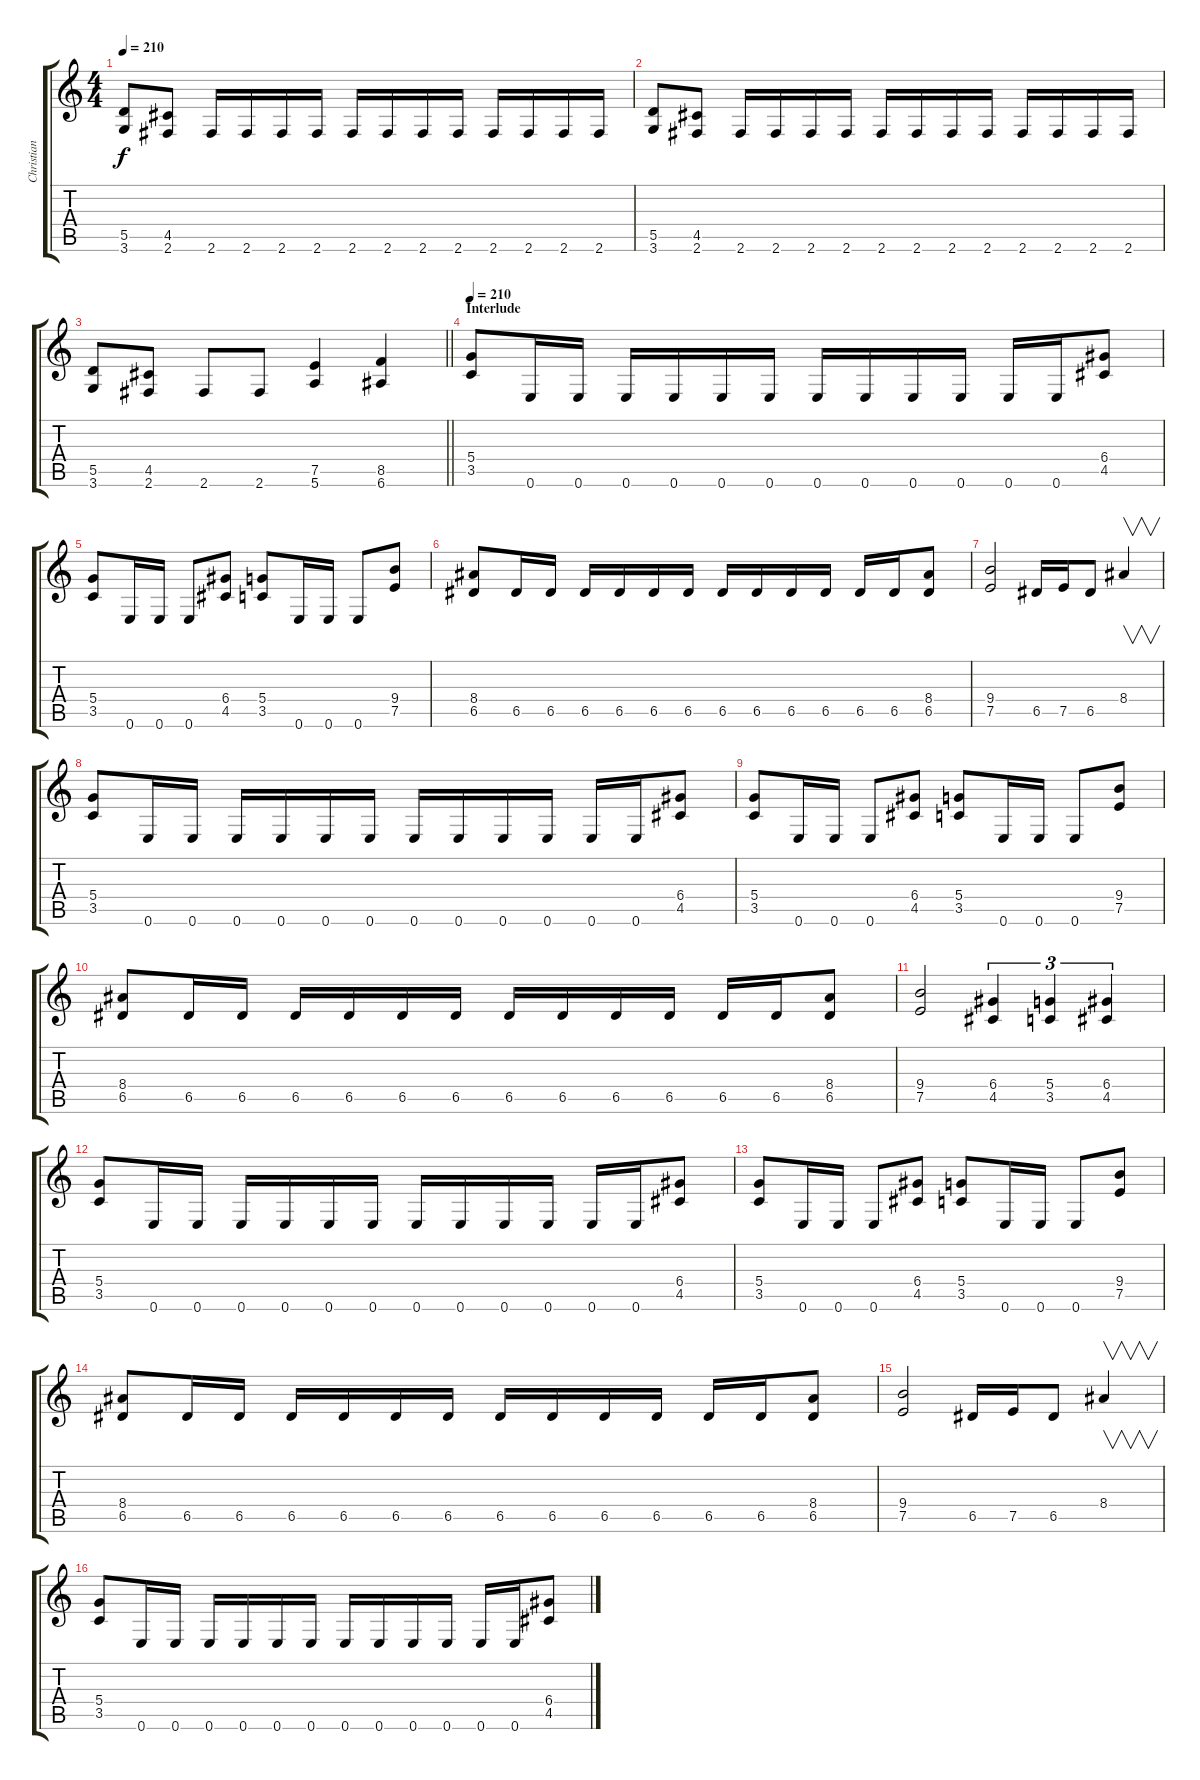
\track ("Christian" "Christian") {instrument overdrivenguitar}
\staff {score tabs}
\tuning (E4 B3 G3 D3 A2 E2) {hide}
\ts (4 4)
\tempo 210
\clef g2
\ks c
(5.5 3.6).8{dy f} (4.5 2.6).8 2.6.16 2.6.16 2.6.16 2.6.16 2.6.16 2.6.16 2.6.16 2.6.16 2.6.16 2.6.16 2.6.16 2.6.16 |
(5.5 3.6).8 (4.5 2.6).8 2.6.16 2.6.16 2.6.16 2.6.16 2.6.16 2.6.16 2.6.16 2.6.16 2.6.16 2.6.16 2.6.16 2.6.16 |
\barLineRight lightlight
(5.5 3.6).8 (4.5 2.6).8 2.6.8 2.6.8 (7.5 5.6).4 (8.5 6.6).4 |
\section ("" "Interlude")
\tempo 210
(5.4 3.5).8 0.6.16 0.6.16 0.6.16 0.6.16 0.6.16 0.6.16 0.6.16 0.6.16 0.6.16 0.6.16 0.6.16 0.6.16 (6.4 4.5).8 |
(5.4 3.5).8 0.6.16 0.6.16 0.6.8 (6.4 4.5).8 (5.4 3.5).8 0.6.16 0.6.16 0.6.8 (9.4 7.5).8 |
(8.4 6.5).8 6.5.16 6.5.16 6.5.16 6.5.16 6.5.16 6.5.16 6.5.16 6.5.16 6.5.16 6.5.16 6.5.16 6.5.16 (8.4 6.5).8 |
(9.4 7.5).2 6.5.16 7.5.16 6.5.8 8.4.4{v} |
(5.4 3.5).8 0.6.16 0.6.16 0.6.16 0.6.16 0.6.16 0.6.16 0.6.16 0.6.16 0.6.16 0.6.16 0.6.16 0.6.16 (6.4 4.5).8 |
(5.4 3.5).8 0.6.16 0.6.16 0.6.8 (6.4 4.5).8 (5.4 3.5).8 0.6.16 0.6.16 0.6.8 (9.4 7.5).8 |
(8.4 6.5).8 6.5.16 6.5.16 6.5.16 6.5.16 6.5.16 6.5.16 6.5.16 6.5.16 6.5.16 6.5.16 6.5.16 6.5.16 (8.4 6.5).8 |
(9.4 7.5).2 (6.4 4.5).4{tu (3 2)} (5.4 3.5).4{tu (3 2)} (6.4 4.5).4{tu (3 2)} |
(5.4 3.5).8 0.6.16 0.6.16 0.6.16 0.6.16 0.6.16 0.6.16 0.6.16 0.6.16 0.6.16 0.6.16 0.6.16 0.6.16 (6.4 4.5).8 |
(5.4 3.5).8 0.6.16 0.6.16 0.6.8 (6.4 4.5).8 (5.4 3.5).8 0.6.16 0.6.16 0.6.8 (9.4 7.5).8 |
(8.4 6.5).8 6.5.16 6.5.16 6.5.16 6.5.16 6.5.16 6.5.16 6.5.16 6.5.16 6.5.16 6.5.16 6.5.16 6.5.16 (8.4 6.5).8 |
(9.4 7.5).2 6.5.16 7.5.16 6.5.8 8.4.4{v} |
(5.4 3.5).8 0.6.16 0.6.16 0.6.16 0.6.16 0.6.16 0.6.16 0.6.16 0.6.16 0.6.16 0.6.16 0.6.16 0.6.16 (6.4 4.5).8
